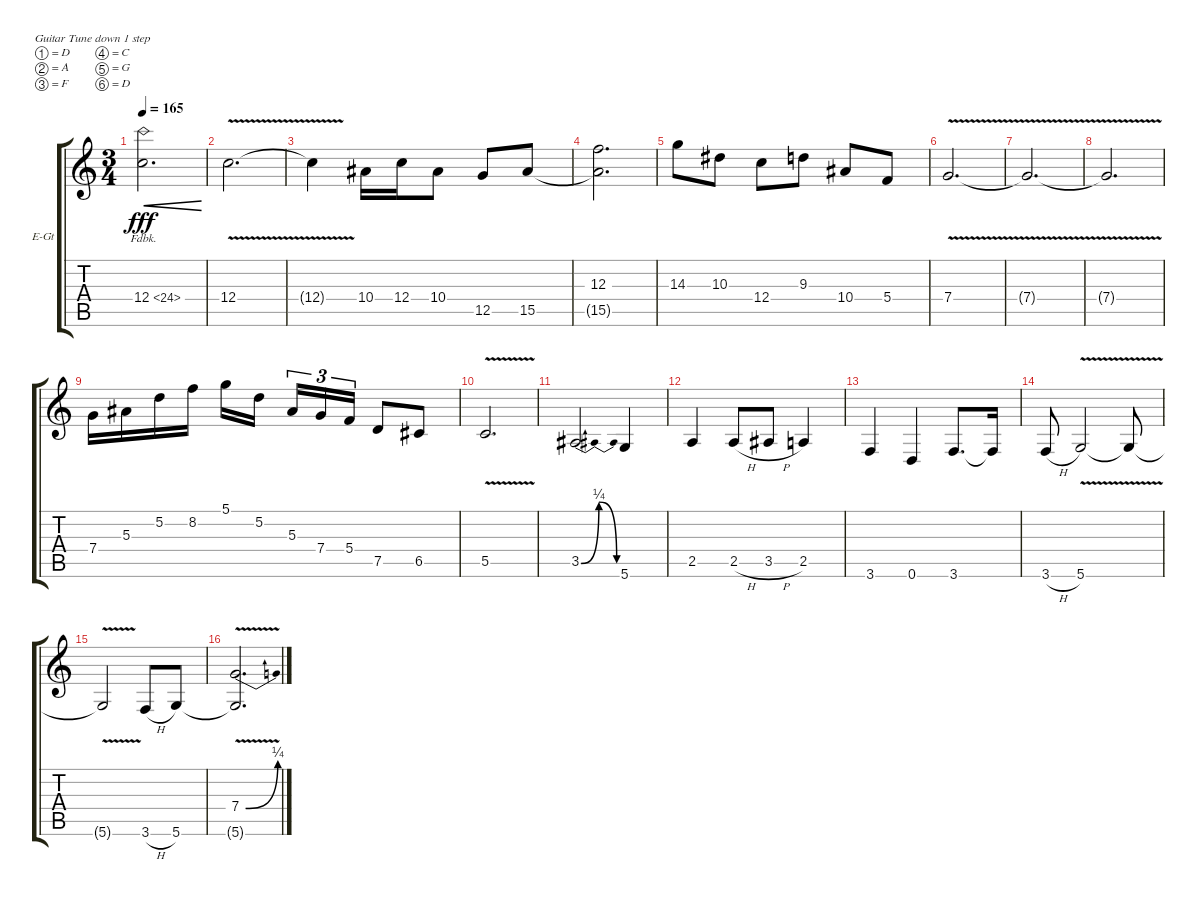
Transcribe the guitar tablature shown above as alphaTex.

\bracketExtendMode groupsimilarinstruments
\firstSystemTrackNameOrientation horizontal
\otherSystemsTrackNameOrientation horizontal
\track ("Electric Guitar" "E-Gt") {instrument distortionguitar}
\staff {score tabs}
\tuning (D4 A3 F3 C3 G2 D2)
\ts (3 4)
\tempo 165
\clef g2
\ks c
12.4{fh 12}.2{d cre dy fff} |
\scale
0.333333 12.4{v}.2{d} |
\scale
0.333333 12.4{v t}.4 10.4.16 12.4.16 10.4.8 12.5.8 15.5.8 |
\scale
0.333333 (12.3 15.5{t}).2{d} |
\scale
0.333333 14.3.8 10.3.8 12.4.8 9.3.8 10.4.8 5.4.8 |
\scale
0.333333 7.4{v}.2{d} |
\scale
0.333333 7.4{v t}.2{d} |
\scale
0.333333 7.4{v t}.2{d} |
\scale
0.333333 7.4.16 5.3.16 5.2.16 8.2.16 5.1.16 5.2.16 5.3.16{tu (3 2)} 7.4.16{tu (3 2)} 5.4.16{tu (3 2)} 7.5.8 6.5.8 |
\scale
0.333333 5.5{v}.2{d} |
\scale
0.333333 3.5{be (bendrelease 16.2 0 20.4 1 20.4 1 53.4 0)}.2 5.6.4 |
\scale
0.333333 2.5.4 2.5{h}.8 3.5{h}.8 2.5.4 |
\scale
0.333333 3.6.4 0.6.4 3.6.8{d} 3.6{t}.16 |
\scale
0.333333 3.6{h}.8 5.6{v}.2 5.6{v t}.8 |
\scale
0.333333 5.6{v t}.2 3.6{h}.8 5.6.8 |
\scale
0.333333 (7.4{be (bend 0 0 30 1) v} 5.6{v t}).2{d}
